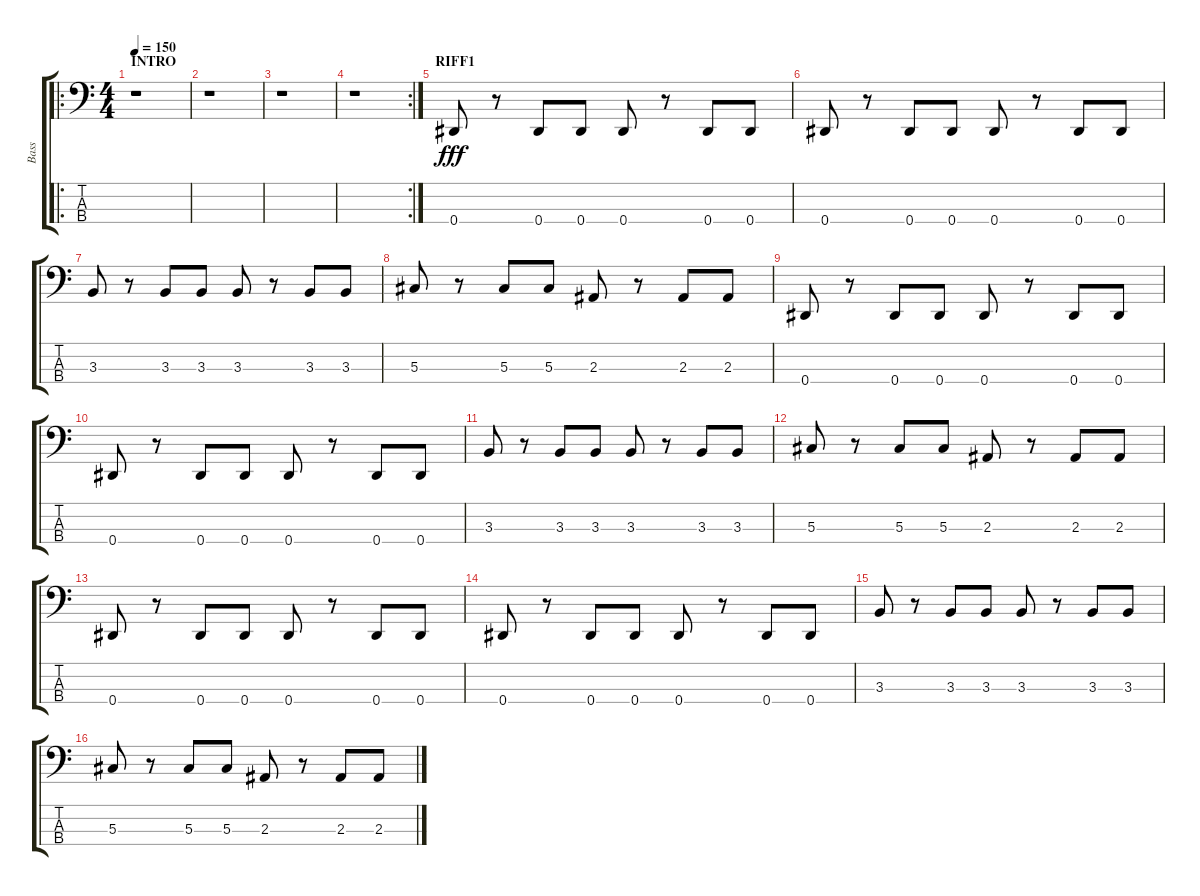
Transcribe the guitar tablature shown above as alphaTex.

\track ("Bass" "Bass") {instrument electricbassfinger}
\staff {score tabs}
\tuning (Gb2 Db2 Ab1 Eb1) {hide}
\ro
\ts (4 4)
\section ("" "INTRO")
\tempo 150
\clef f4
\ks c
r.1{dy fff instrument electricbassfinger} |
r.1 |
r.1 |
\rc 2
r.1 |
\section ("" "RIFF1")
0.4.8 r.8 0.4.8 0.4.8 0.4.8 r.8 0.4.8 0.4.8 |
0.4.8 r.8 0.4.8 0.4.8 0.4.8 r.8 0.4.8 0.4.8 |
3.3.8 r.8 3.3.8 3.3.8 3.3.8 r.8 3.3.8 3.3.8 |
5.3.8 r.8 5.3.8 5.3.8 2.3.8 r.8 2.3.8 2.3.8 |
0.4.8 r.8 0.4.8 0.4.8 0.4.8 r.8 0.4.8 0.4.8 |
0.4.8 r.8 0.4.8 0.4.8 0.4.8 r.8 0.4.8 0.4.8 |
3.3.8 r.8 3.3.8 3.3.8 3.3.8 r.8 3.3.8 3.3.8 |
5.3.8 r.8 5.3.8 5.3.8 2.3.8 r.8 2.3.8 2.3.8 |
0.4.8 r.8 0.4.8 0.4.8 0.4.8 r.8 0.4.8 0.4.8 |
0.4.8 r.8 0.4.8 0.4.8 0.4.8 r.8 0.4.8 0.4.8 |
3.3.8 r.8 3.3.8 3.3.8 3.3.8 r.8 3.3.8 3.3.8 |
5.3.8 r.8 5.3.8 5.3.8 2.3.8 r.8 2.3.8 2.3.8
